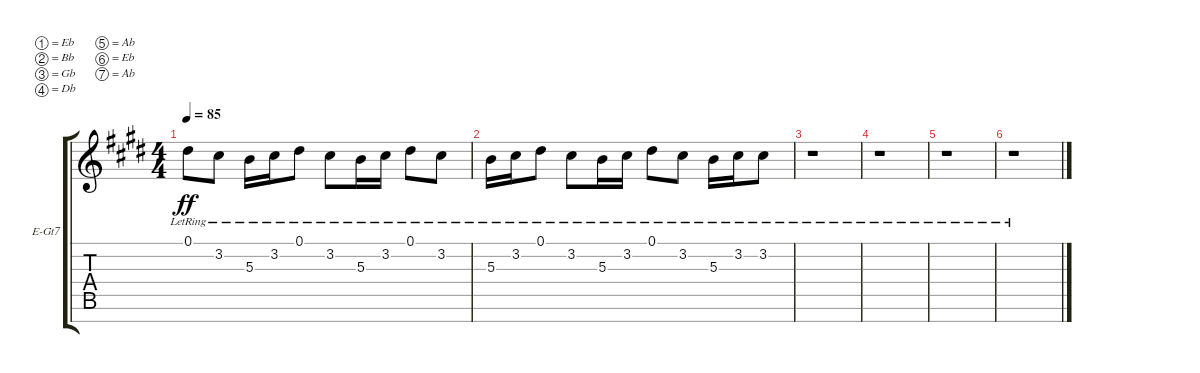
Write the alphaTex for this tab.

\bracketExtendMode groupsimilarinstruments
\firstSystemTrackNameOrientation horizontal
\otherSystemsTrackNameOrientation horizontal
\track ("Clean R" "E-Gt7") {instrument electricguitarclean}
\staff {score tabs}
\tuning (Eb4 Bb3 Gb3 Db3 Ab2 Eb2 Ab1)
\ts (4 4)
\tempo 85
\clef g2
\ks e
0.1{lr}.8{dy ff} 3.2{lr}.8 5.3{lr}.16 3.2{lr}.16 0.1{lr}.8 3.2{lr}.8 5.3{lr}.16 3.2{lr}.16 0.1{lr}.8 3.2{lr}.8 |
5.3{lr}.16 3.2{lr}.16 0.1{lr}.8 3.2{lr}.8 5.3{lr}.16 3.2{lr}.16 0.1{lr}.8 3.2{lr}.8 5.3{lr}.16 3.2{lr}.16 3.2{lr}.8 |
r.1 |
r.1 |
r.1 |
r.1
